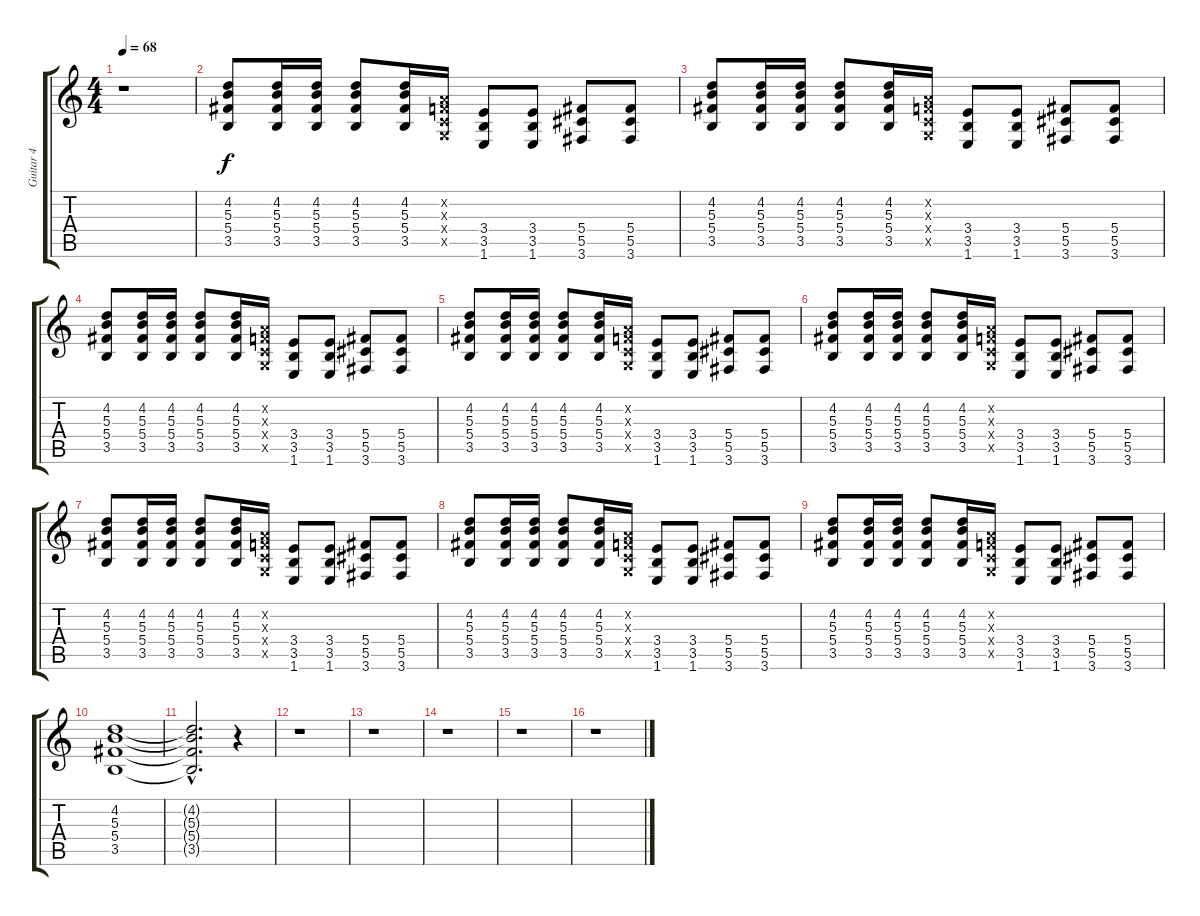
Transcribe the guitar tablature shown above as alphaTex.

\track ("Guitar 4" "Guitar 4") {instrument distortionguitar}
\staff {score tabs}
\tuning (Eb4 Bb3 Gb3 Db3 Ab2 Eb2) {hide}
\ts (4 4)
\tempo 68
\clef g2
\ks c
r.1{dy f} |
(4.2 5.3 5.4 3.5).8 (4.2 5.3 5.4 3.5).16 (4.2 5.3 5.4 3.5).16 (4.2 5.3 5.4 3.5).8 (4.2 5.3 5.4 3.5).16 (-1.2{x} -1.3{x} -1.4{x} -1.5{x}).16 (3.4 3.5 1.6).8 (3.4 3.5 1.6).8 (5.4 5.5 3.6).8 (5.4 5.5 3.6).8 |
(4.2 5.3 5.4 3.5).8 (4.2 5.3 5.4 3.5).16 (4.2 5.3 5.4 3.5).16 (4.2 5.3 5.4 3.5).8 (4.2 5.3 5.4 3.5).16 (-1.2{x} -1.3{x} -1.4{x} -1.5{x}).16 (3.4 3.5 1.6).8 (3.4 3.5 1.6).8 (5.4 5.5 3.6).8 (5.4 5.5 3.6).8 |
(4.2 5.3 5.4 3.5).8 (4.2 5.3 5.4 3.5).16 (4.2 5.3 5.4 3.5).16 (4.2 5.3 5.4 3.5).8 (4.2 5.3 5.4 3.5).16 (-1.2{x} -1.3{x} -1.4{x} -1.5{x}).16 (3.4 3.5 1.6).8 (3.4 3.5 1.6).8 (5.4 5.5 3.6).8 (5.4 5.5 3.6).8 |
(4.2 5.3 5.4 3.5).8 (4.2 5.3 5.4 3.5).16 (4.2 5.3 5.4 3.5).16 (4.2 5.3 5.4 3.5).8 (4.2 5.3 5.4 3.5).16 (-1.2{x} -1.3{x} -1.4{x} -1.5{x}).16 (3.4 3.5 1.6).8 (3.4 3.5 1.6).8 (5.4 5.5 3.6).8 (5.4 5.5 3.6).8 |
(4.2 5.3 5.4 3.5).8 (4.2 5.3 5.4 3.5).16 (4.2 5.3 5.4 3.5).16 (4.2 5.3 5.4 3.5).8 (4.2 5.3 5.4 3.5).16 (-1.2{x} -1.3{x} -1.4{x} -1.5{x}).16 (3.4 3.5 1.6).8 (3.4 3.5 1.6).8 (5.4 5.5 3.6).8 (5.4 5.5 3.6).8 |
(4.2 5.3 5.4 3.5).8 (4.2 5.3 5.4 3.5).16 (4.2 5.3 5.4 3.5).16 (4.2 5.3 5.4 3.5).8 (4.2 5.3 5.4 3.5).16 (-1.2{x} -1.3{x} -1.4{x} -1.5{x}).16 (3.4 3.5 1.6).8 (3.4 3.5 1.6).8 (5.4 5.5 3.6).8 (5.4 5.5 3.6).8 |
(4.2 5.3 5.4 3.5).8 (4.2 5.3 5.4 3.5).16 (4.2 5.3 5.4 3.5).16 (4.2 5.3 5.4 3.5).8 (4.2 5.3 5.4 3.5).16 (-1.2{x} -1.3{x} -1.4{x} -1.5{x}).16 (3.4 3.5 1.6).8 (3.4 3.5 1.6).8 (5.4 5.5 3.6).8 (5.4 5.5 3.6).8 |
(4.2 5.3 5.4 3.5).8 (4.2 5.3 5.4 3.5).16 (4.2 5.3 5.4 3.5).16 (4.2 5.3 5.4 3.5).8 (4.2 5.3 5.4 3.5).16 (-1.2{x} -1.3{x} -1.4{x} -1.5{x}).16 (3.4 3.5 1.6).8 (3.4 3.5 1.6).8 (5.4 5.5 3.6).8 (5.4 5.5 3.6).8 |
(4.2 5.3 5.4 3.5).1 |
(4.2{hac t} 5.3{hac t} 5.4{hac t} 3.5{hac t}).2{d} r.4 |
r.1 |
r.1 |
r.1 |
r.1 |
r.1
